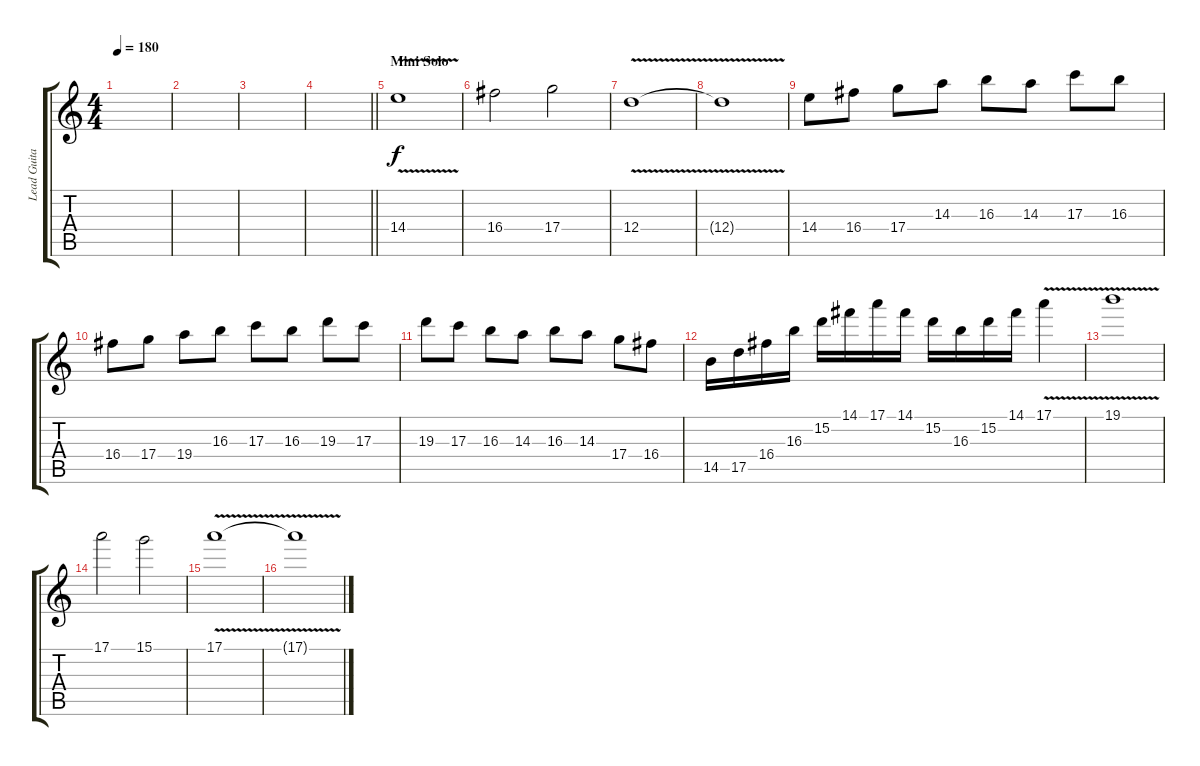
\track ("Lead Guitar" "Lead Guita") {instrument distortionguitar}
\staff {score tabs}
\tuning (E4 B3 G3 D3 A2 E2) {hide}
\ts (4 4)
\tempo 180
\clef g2
\ks c
|
|
|
\barLineRight lightlight
|
\section ("" "Mini Solo")
14.4{v}.1 |
16.4.2 17.4.2 |
12.4{v}.1 |
12.4{t}.1 |
14.4.8 16.4.8 17.4.8 14.3.8 16.3.8 14.3.8 17.3.8 16.3.8 |
16.4.8 17.4.8 19.4.8 16.3.8 17.3.8 16.3.8 19.3.8 17.3.8 |
19.3.8 17.3.8 16.3.8 14.3.8 16.3.8 14.3.8 17.4.8 16.4.8 |
14.5.16 17.5.16 16.4.16 16.3.16 15.2.16 14.1.16 17.1.16 14.1.16 15.2.16 16.3.16 15.2.16 14.1.16 17.1{v}.4 |
19.1{v}.1 |
17.1.2 15.1.2 |
17.1{v}.1 |
17.1{t}.1
